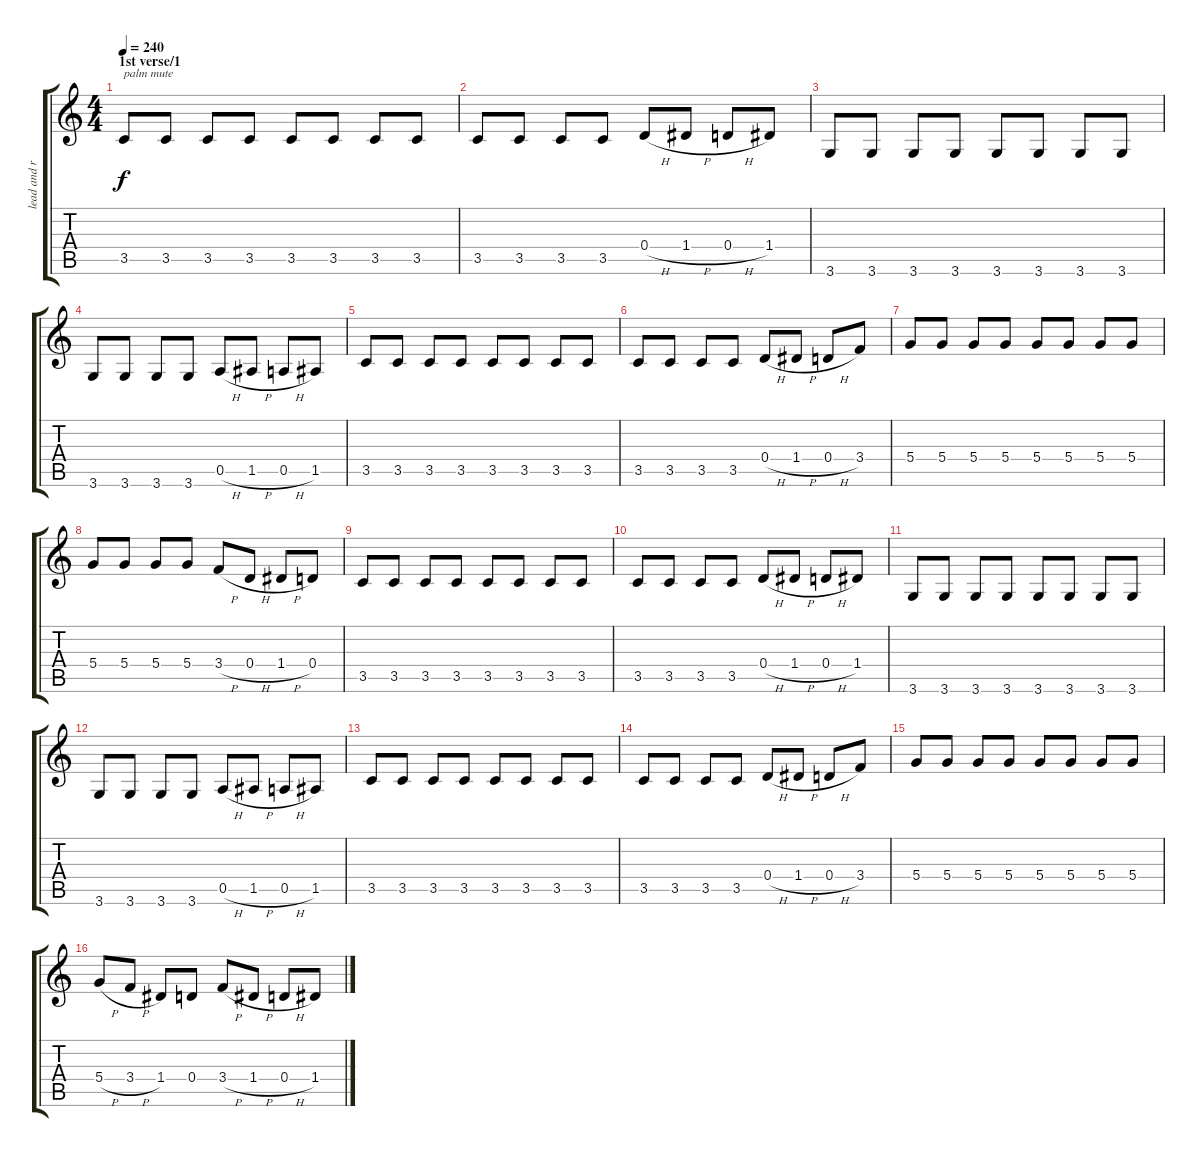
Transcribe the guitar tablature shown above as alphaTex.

\track ("lead and rithm guitar(luca turilli)" "lead and r") {instrument distortionguitar}
\staff {score tabs}
\tuning (E4 B3 G3 D3 A2 E2) {hide}
\ts (4 4)
\section ("" "1st verse/1")
\tempo 240
\clef g2
\ks c
3.5.8{txt "palm mute" dy f} 3.5.8 3.5.8 3.5.8 3.5.8 3.5.8 3.5.8 3.5.8 |
3.5.8 3.5.8 3.5.8 3.5.8 0.4{h}.8 1.4{h}.8 0.4{h}.8 1.4.8 |
3.6.8 3.6.8 3.6.8 3.6.8 3.6.8 3.6.8 3.6.8 3.6.8 |
3.6.8 3.6.8 3.6.8 3.6.8 0.5{h}.8 1.5{h}.8 0.5{h}.8 1.5.8 |
3.5.8 3.5.8 3.5.8 3.5.8 3.5.8 3.5.8 3.5.8 3.5.8 |
3.5.8 3.5.8 3.5.8 3.5.8 0.4{h}.8 1.4{h}.8 0.4{h}.8 3.4.8 |
5.4.8 5.4.8 5.4.8 5.4.8 5.4.8 5.4.8 5.4.8 5.4.8 |
5.4.8 5.4.8 5.4.8 5.4.8 3.4{h}.8 0.4{h}.8 1.4{h}.8 0.4.8 |
3.5.8 3.5.8 3.5.8 3.5.8 3.5.8 3.5.8 3.5.8 3.5.8 |
3.5.8 3.5.8 3.5.8 3.5.8 0.4{h}.8 1.4{h}.8 0.4{h}.8 1.4.8 |
3.6.8 3.6.8 3.6.8 3.6.8 3.6.8 3.6.8 3.6.8 3.6.8 |
3.6.8 3.6.8 3.6.8 3.6.8 0.5{h}.8 1.5{h}.8 0.5{h}.8 1.5.8 |
3.5.8 3.5.8 3.5.8 3.5.8 3.5.8 3.5.8 3.5.8 3.5.8 |
3.5.8 3.5.8 3.5.8 3.5.8 0.4{h}.8 1.4{h}.8 0.4{h}.8 3.4.8 |
5.4.8 5.4.8 5.4.8 5.4.8 5.4.8 5.4.8 5.4.8 5.4.8 |
5.4{h}.8 3.4{h}.8 1.4.8 0.4.8 3.4{h}.8 1.4{h}.8 0.4{h}.8 1.4.8
